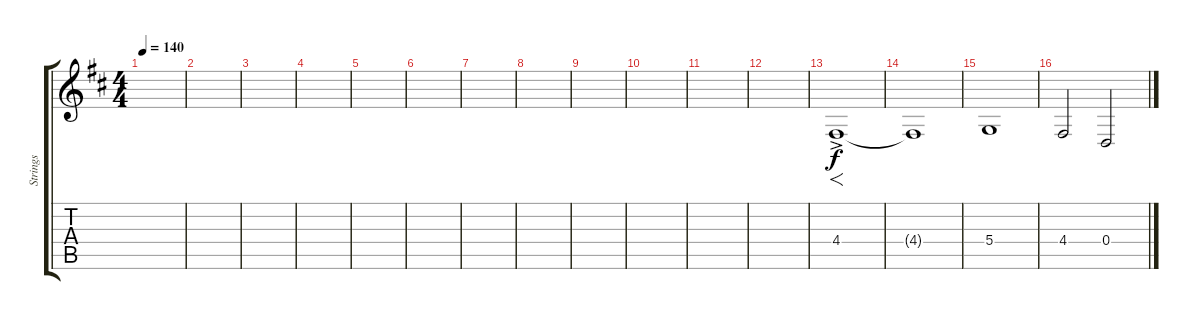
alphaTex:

\track ("Strings" "Strings") {instrument stringensemble1}
\staff {score tabs}
\tuning (E4 B3 G3 D3 A2 E2) {hide}
\ts (4 4)
\tempo 140
\clef g2
\ks d
|
|
|
|
|
|
|
|
|
|
|
|
4.4{ac}.1{f} |
4.4{t}.1{dy f} |
5.4.1 |
4.4.2 0.4.2
